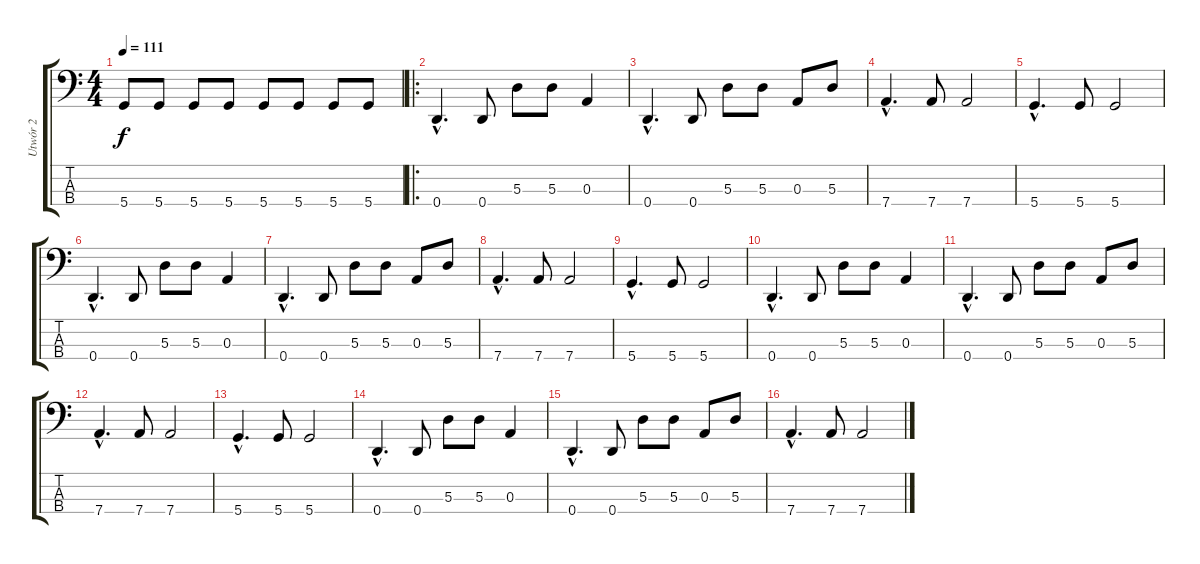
\track ("Utwór 2" "Utwór 2") {instrument electricbassfinger}
\staff {score tabs}
\tuning (G2 D2 A1 D1) {hide}
\ts (4 4)
\tempo 111
\clef f4
\ks c
5.4.8{dy f} 5.4.8 5.4.8 5.4.8 5.4.8 5.4.8 5.4.8 5.4.8 |
\ro
0.4{hac}.4{d} 0.4.8 5.3.8 5.3.8 0.3.4 |
0.4{hac}.4{d} 0.4.8 5.3.8 5.3.8 0.3.8 5.3.8 |
7.4{hac}.4{d} 7.4.8 7.4.2 |
5.4{hac}.4{d} 5.4.8 5.4.2 |
0.4{hac}.4{d} 0.4.8 5.3.8 5.3.8 0.3.4 |
0.4{hac}.4{d} 0.4.8 5.3.8 5.3.8 0.3.8 5.3.8 |
7.4{hac}.4{d} 7.4.8 7.4.2 |
5.4{hac}.4{d} 5.4.8 5.4.2 |
0.4{hac}.4{d} 0.4.8 5.3.8 5.3.8 0.3.4 |
0.4{hac}.4{d} 0.4.8 5.3.8 5.3.8 0.3.8 5.3.8 |
7.4{hac}.4{d} 7.4.8 7.4.2 |
5.4{hac}.4{d} 5.4.8 5.4.2 |
0.4{hac}.4{d} 0.4.8 5.3.8 5.3.8 0.3.4 |
0.4{hac}.4{d} 0.4.8 5.3.8 5.3.8 0.3.8 5.3.8 |
7.4{hac}.4{d} 7.4.8 7.4.2
